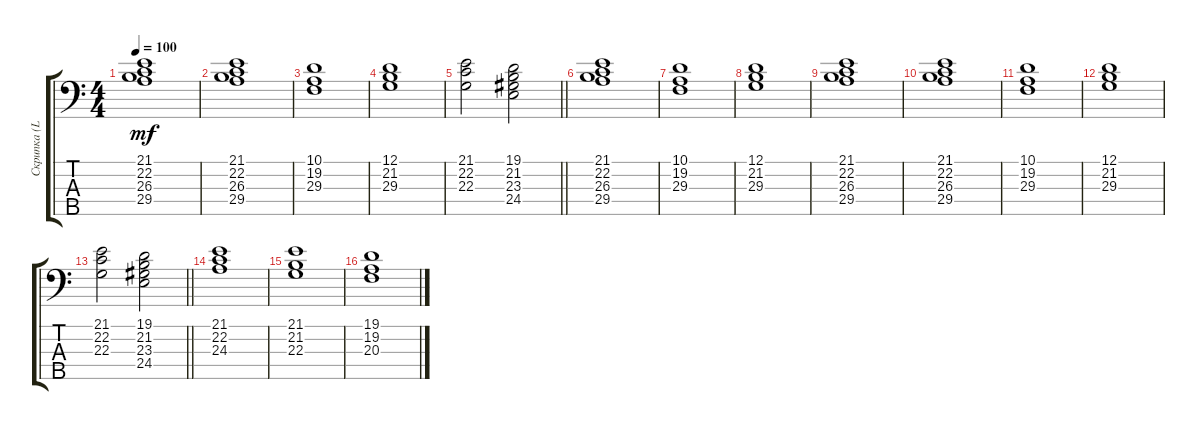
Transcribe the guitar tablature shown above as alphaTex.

\track ("Скрипка (L)" "Скрипка (L") {instrument stringensemble1}
\staff {score tabs}
\tuning (G2 D2 A1 E1 B0) {hide}
\ts (4 4)
\tempo 100
\clef f4
\ks c
(21.1 22.2 26.3 29.4).1{dy mf} |
(21.1 22.2 26.3 29.4).1 |
(10.1 19.2 29.3).1 |
(12.1 21.2 29.3).1 |
\barLineRight lightlight
(21.1 22.2 22.3).2 (19.1 21.2 23.3 24.4).2 |
(21.1 22.2 26.3 29.4).1 |
(10.1 19.2 29.3).1 |
(12.1 21.2 29.3).1 |
(21.1 22.2 26.3 29.4).1 |
(21.1 22.2 26.3 29.4).1 |
(10.1 19.2 29.3).1 |
(12.1 21.2 29.3).1 |
\barLineRight lightlight
(21.1 22.2 22.3).2 (19.1 21.2 23.3 24.4).2 |
(21.1 22.2 24.3).1{volume 8} |
(21.1 21.2 22.3).1 |
(19.1 19.2 20.3).1
